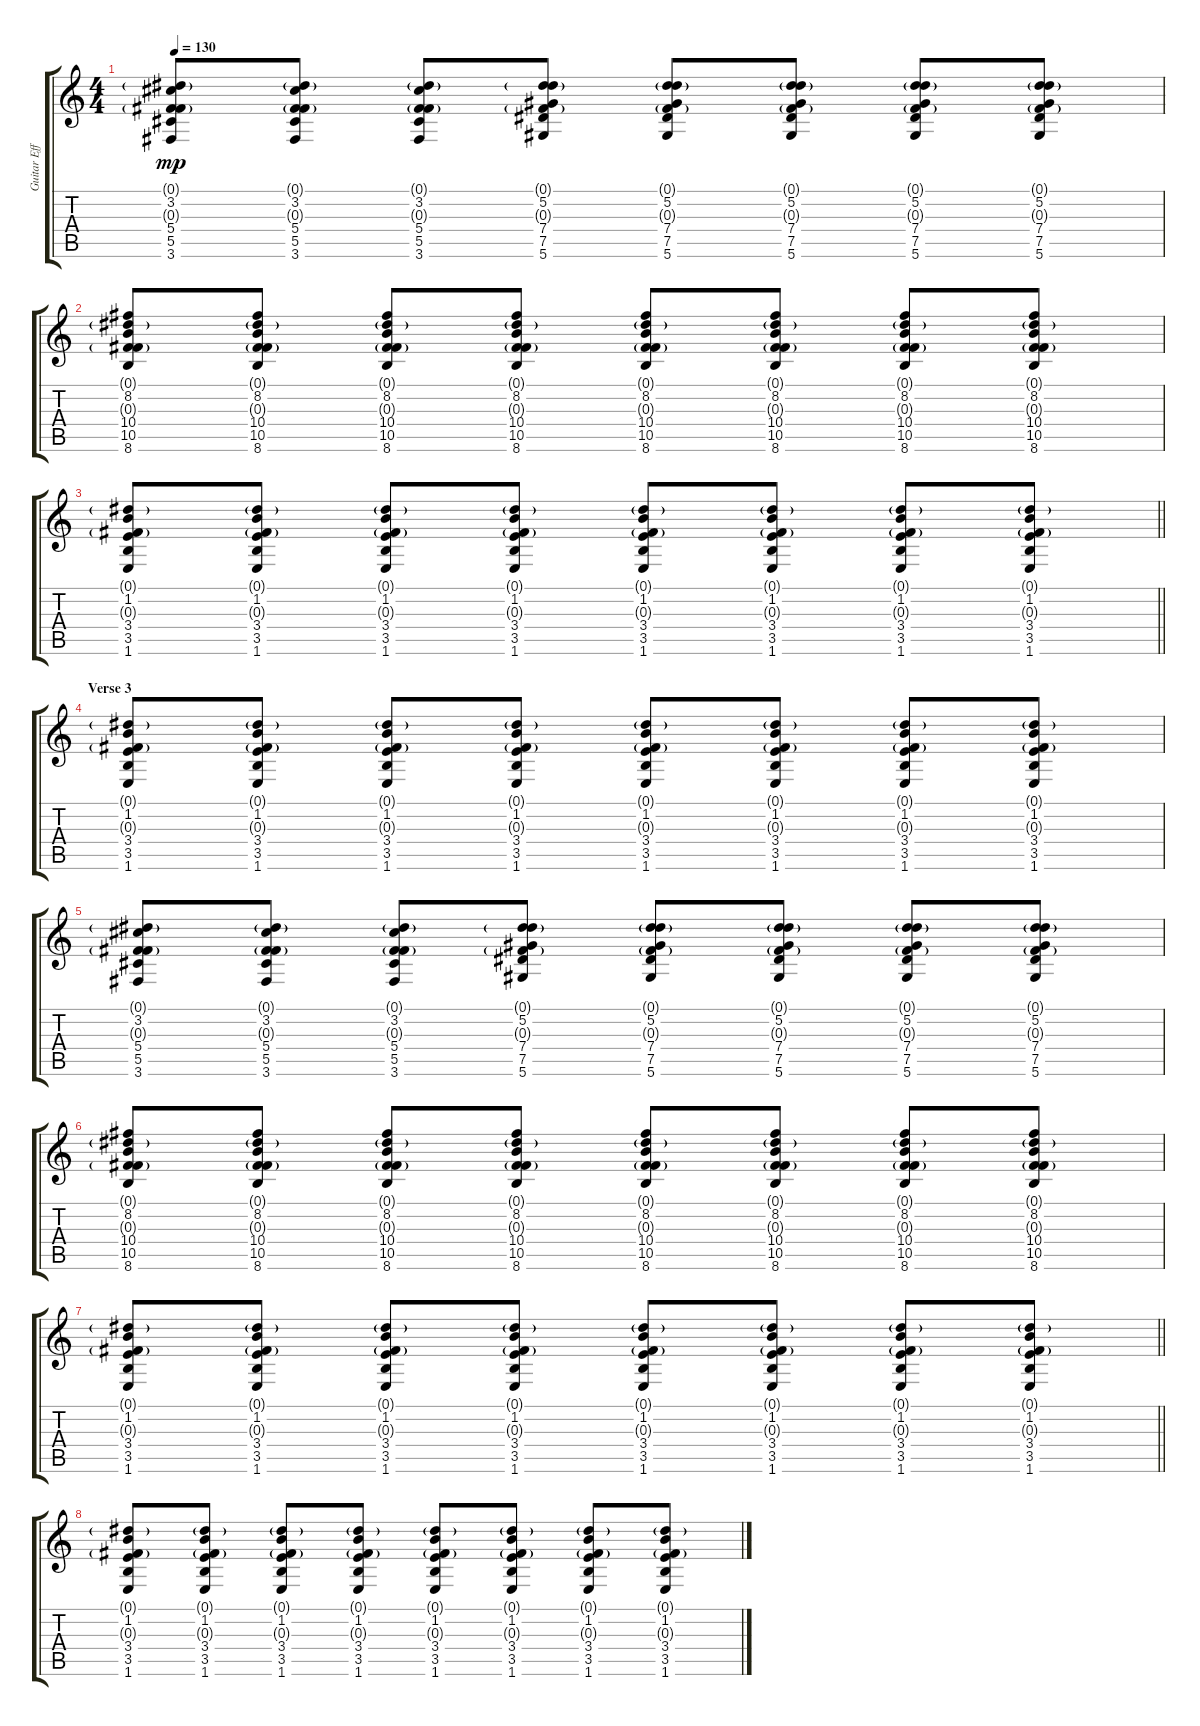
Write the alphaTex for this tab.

\track ("Guitar Effects 1" "Guitar Eff") {instrument electricguitarclean}
\staff {score tabs}
\tuning (Eb4 Bb3 Gb3 Db3 Ab2 Eb2) {hide}
\ts (4 4)
\tempo 130
\clef g2
\ks c
(0.1{g} 3.2 0.3{g} 5.4 5.5 3.6).8{dy mp} (0.1{g} 3.2 0.3{g} 5.4 5.5 3.6).8 (0.1{g} 3.2 0.3{g} 5.4 5.5 3.6).8 (0.1{g} 5.2 0.3{g} 7.4 7.5 5.6).8 (0.1{g} 5.2 0.3{g} 7.4 7.5 5.6).8 (0.1{g} 5.2 0.3{g} 7.4 7.5 5.6).8 (0.1{g} 5.2 0.3{g} 7.4 7.5 5.6).8 (0.1{g} 5.2 0.3{g} 7.4 7.5 5.6).8 |
(0.1{g} 8.2 0.3{g} 10.4 10.5 8.6).8 (0.1{g} 8.2 0.3{g} 10.4 10.5 8.6).8 (0.1{g} 8.2 0.3{g} 10.4 10.5 8.6).8 (0.1{g} 8.2 0.3{g} 10.4 10.5 8.6).8 (0.1{g} 8.2 0.3{g} 10.4 10.5 8.6).8 (0.1{g} 8.2 0.3{g} 10.4 10.5 8.6).8 (0.1{g} 8.2 0.3{g} 10.4 10.5 8.6).8 (0.1{g} 8.2 0.3{g} 10.4 10.5 8.6).8 |
\barLineRight lightlight
(0.1{g} 1.2 0.3{g} 3.4 3.5 1.6).8 (0.1{g} 1.2 0.3{g} 3.4 3.5 1.6).8 (0.1{g} 1.2 0.3{g} 3.4 3.5 1.6).8 (0.1{g} 1.2 0.3{g} 3.4 3.5 1.6).8 (0.1{g} 1.2 0.3{g} 3.4 3.5 1.6).8 (0.1{g} 1.2 0.3{g} 3.4 3.5 1.6).8 (0.1{g} 1.2 0.3{g} 3.4 3.5 1.6).8 (0.1{g} 1.2 0.3{g} 3.4 3.5 1.6).8 |
\section ("" "Verse 3")
(0.1{g} 1.2 0.3{g} 3.4 3.5 1.6).8 (0.1{g} 1.2 0.3{g} 3.4 3.5 1.6).8 (0.1{g} 1.2 0.3{g} 3.4 3.5 1.6).8 (0.1{g} 1.2 0.3{g} 3.4 3.5 1.6).8 (0.1{g} 1.2 0.3{g} 3.4 3.5 1.6).8 (0.1{g} 1.2 0.3{g} 3.4 3.5 1.6).8 (0.1{g} 1.2 0.3{g} 3.4 3.5 1.6).8 (0.1{g} 1.2 0.3{g} 3.4 3.5 1.6).8 |
(0.1{g} 3.2 0.3{g} 5.4 5.5 3.6).8 (0.1{g} 3.2 0.3{g} 5.4 5.5 3.6).8 (0.1{g} 3.2 0.3{g} 5.4 5.5 3.6).8 (0.1{g} 5.2 0.3{g} 7.4 7.5 5.6).8 (0.1{g} 5.2 0.3{g} 7.4 7.5 5.6).8 (0.1{g} 5.2 0.3{g} 7.4 7.5 5.6).8 (0.1{g} 5.2 0.3{g} 7.4 7.5 5.6).8 (0.1{g} 5.2 0.3{g} 7.4 7.5 5.6).8 |
(0.1{g} 8.2 0.3{g} 10.4 10.5 8.6).8 (0.1{g} 8.2 0.3{g} 10.4 10.5 8.6).8 (0.1{g} 8.2 0.3{g} 10.4 10.5 8.6).8 (0.1{g} 8.2 0.3{g} 10.4 10.5 8.6).8 (0.1{g} 8.2 0.3{g} 10.4 10.5 8.6).8 (0.1{g} 8.2 0.3{g} 10.4 10.5 8.6).8 (0.1{g} 8.2 0.3{g} 10.4 10.5 8.6).8 (0.1{g} 8.2 0.3{g} 10.4 10.5 8.6).8 |
\barLineRight lightlight
(0.1{g} 1.2 0.3{g} 3.4 3.5 1.6).8 (0.1{g} 1.2 0.3{g} 3.4 3.5 1.6).8 (0.1{g} 1.2 0.3{g} 3.4 3.5 1.6).8 (0.1{g} 1.2 0.3{g} 3.4 3.5 1.6).8 (0.1{g} 1.2 0.3{g} 3.4 3.5 1.6).8 (0.1{g} 1.2 0.3{g} 3.4 3.5 1.6).8 (0.1{g} 1.2 0.3{g} 3.4 3.5 1.6).8 (0.1{g} 1.2 0.3{g} 3.4 3.5 1.6).8 |
(0.1{g} 1.2 0.3{g} 3.4 3.5 1.6).8 (0.1{g} 1.2 0.3{g} 3.4 3.5 1.6).8 (0.1{g} 1.2 0.3{g} 3.4 3.5 1.6).8 (0.1{g} 1.2 0.3{g} 3.4 3.5 1.6).8 (0.1{g} 1.2 0.3{g} 3.4 3.5 1.6).8 (0.1{g} 1.2 0.3{g} 3.4 3.5 1.6).8 (0.1{g} 1.2 0.3{g} 3.4 3.5 1.6).8 (0.1{g} 1.2 0.3{g} 3.4 3.5 1.6).8
